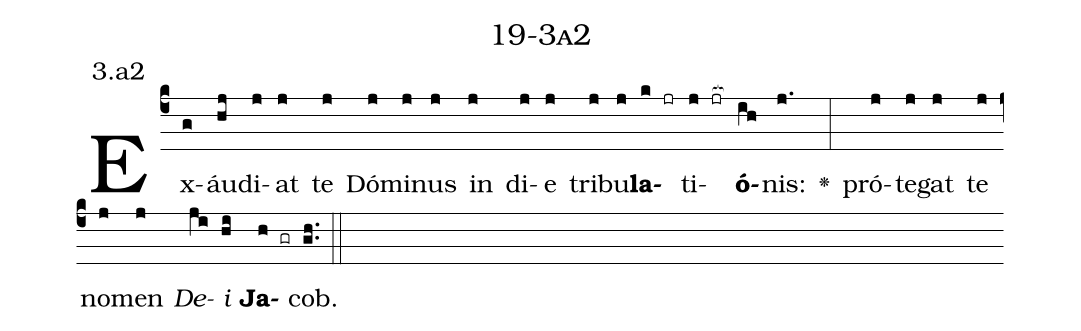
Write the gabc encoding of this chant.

name: 19-3a2;
annotation: 3.a2;
%%
(c4)Ex(g)áu(hj)di(j)at(j) te(j) Dó(j)mi(j)nus(j) in(j) di(j)e(j) tri(j)bu(j)<b>la</b>(k jr)ti(j jr[ocb:1{])<b>ó</b>(ih[ocb:0}])nis:(j.) <v>\greheightstar</v>(:) pró(j)te(j)gat(j) te(j) no(j)men(j) <i>De</i>(ji)<i>i</i>(hi) <b>Ja</b>(h gr)cob.(gh..) (::)


%E(j) u(j) o(ji) u(hi) a(h) e.(gh..) (::)
